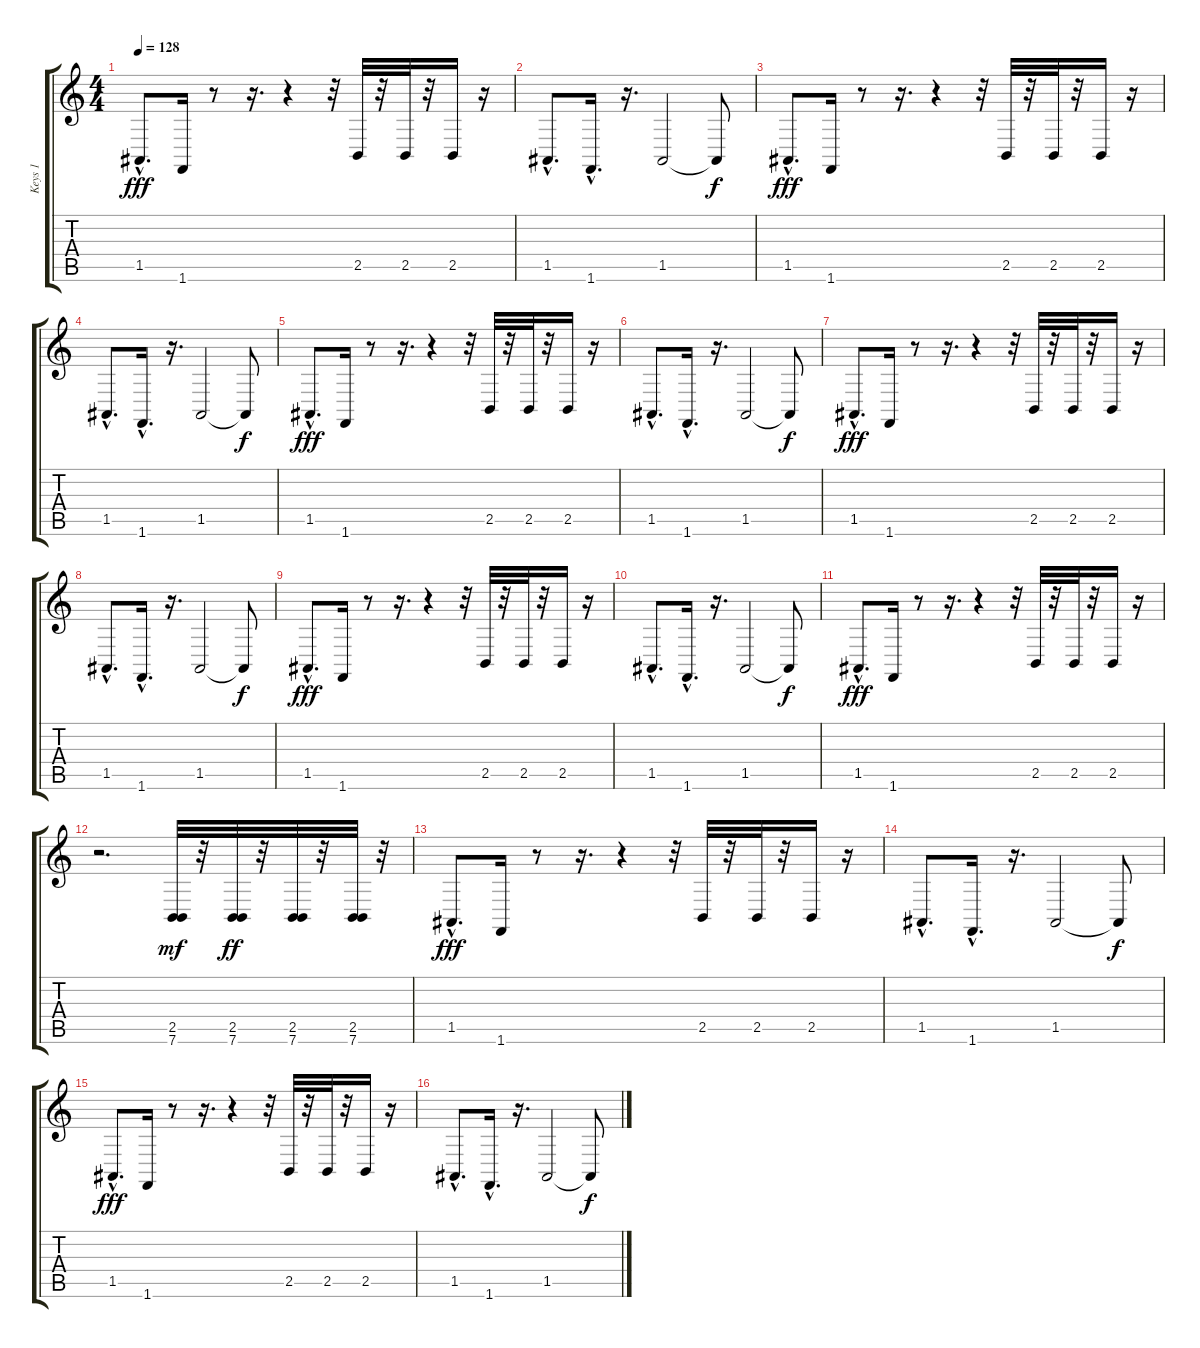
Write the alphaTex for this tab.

\track ("Keys 1" "Keys 1") {instrument lead2sawtooth}
\staff {score tabs}
\tuning (E4 B3 G3 D3 A2 E2) {hide}
\ts (4 4)
\tempo 128
\clef g2
\ks c
1.5{hac}.8{d dy fff} 1.6.16 r.8 r.16{d} r.4 r.32 2.5.32 r.32 2.5.32 r.32 2.5.16 r.16 |
1.5{hac}.8{d} 1.6{hac}.16{d} r.16{d} 1.5.2 1.5{t}.8{dy f} |
1.5{hac}.8{d dy fff} 1.6.16 r.8 r.16{d} r.4 r.32 2.5.32 r.32 2.5.32 r.32 2.5.16 r.16 |
1.5{hac}.8{d} 1.6{hac}.16{d} r.16{d} 1.5.2 1.5{t}.8{dy f} |
1.5{hac}.8{d dy fff} 1.6.16 r.8 r.16{d} r.4 r.32 2.5.32 r.32 2.5.32 r.32 2.5.16 r.16 |
1.5{hac}.8{d} 1.6{hac}.16{d} r.16{d} 1.5.2 1.5{t}.8{dy f} |
1.5{hac}.8{d dy fff} 1.6.16 r.8 r.16{d} r.4 r.32 2.5.32 r.32 2.5.32 r.32 2.5.16 r.16 |
1.5{hac}.8{d} 1.6{hac}.16{d} r.16{d} 1.5.2 1.5{t}.8{dy f} |
1.5{hac}.8{d dy fff} 1.6.16 r.8 r.16{d} r.4 r.32 2.5.32 r.32 2.5.32 r.32 2.5.16 r.16 |
1.5{hac}.8{d} 1.6{hac}.16{d} r.16{d} 1.5.2 1.5{t}.8{dy f} |
1.5{hac}.8{d dy fff} 1.6.16 r.8 r.16{d} r.4 r.32 2.5.32 r.32 2.5.32 r.32 2.5.16 r.16 |
r.2{d} (2.5 7.6).32{dy mf} r.32 (2.5 7.6).32{dy ff} r.32 (2.5 7.6).32 r.32 (2.5 7.6).32 r.32 |
1.5{hac}.8{d dy fff} 1.6.16 r.8 r.16{d} r.4 r.32 2.5.32 r.32 2.5.32 r.32 2.5.16 r.16 |
1.5{hac}.8{d} 1.6{hac}.16{d} r.16{d} 1.5.2 1.5{t}.8{dy f} |
1.5{hac}.8{d dy fff} 1.6.16 r.8 r.16{d} r.4 r.32 2.5.32 r.32 2.5.32 r.32 2.5.16 r.16 |
1.5{hac}.8{d} 1.6{hac}.16{d} r.16{d} 1.5.2 1.5{t}.8{dy f}
